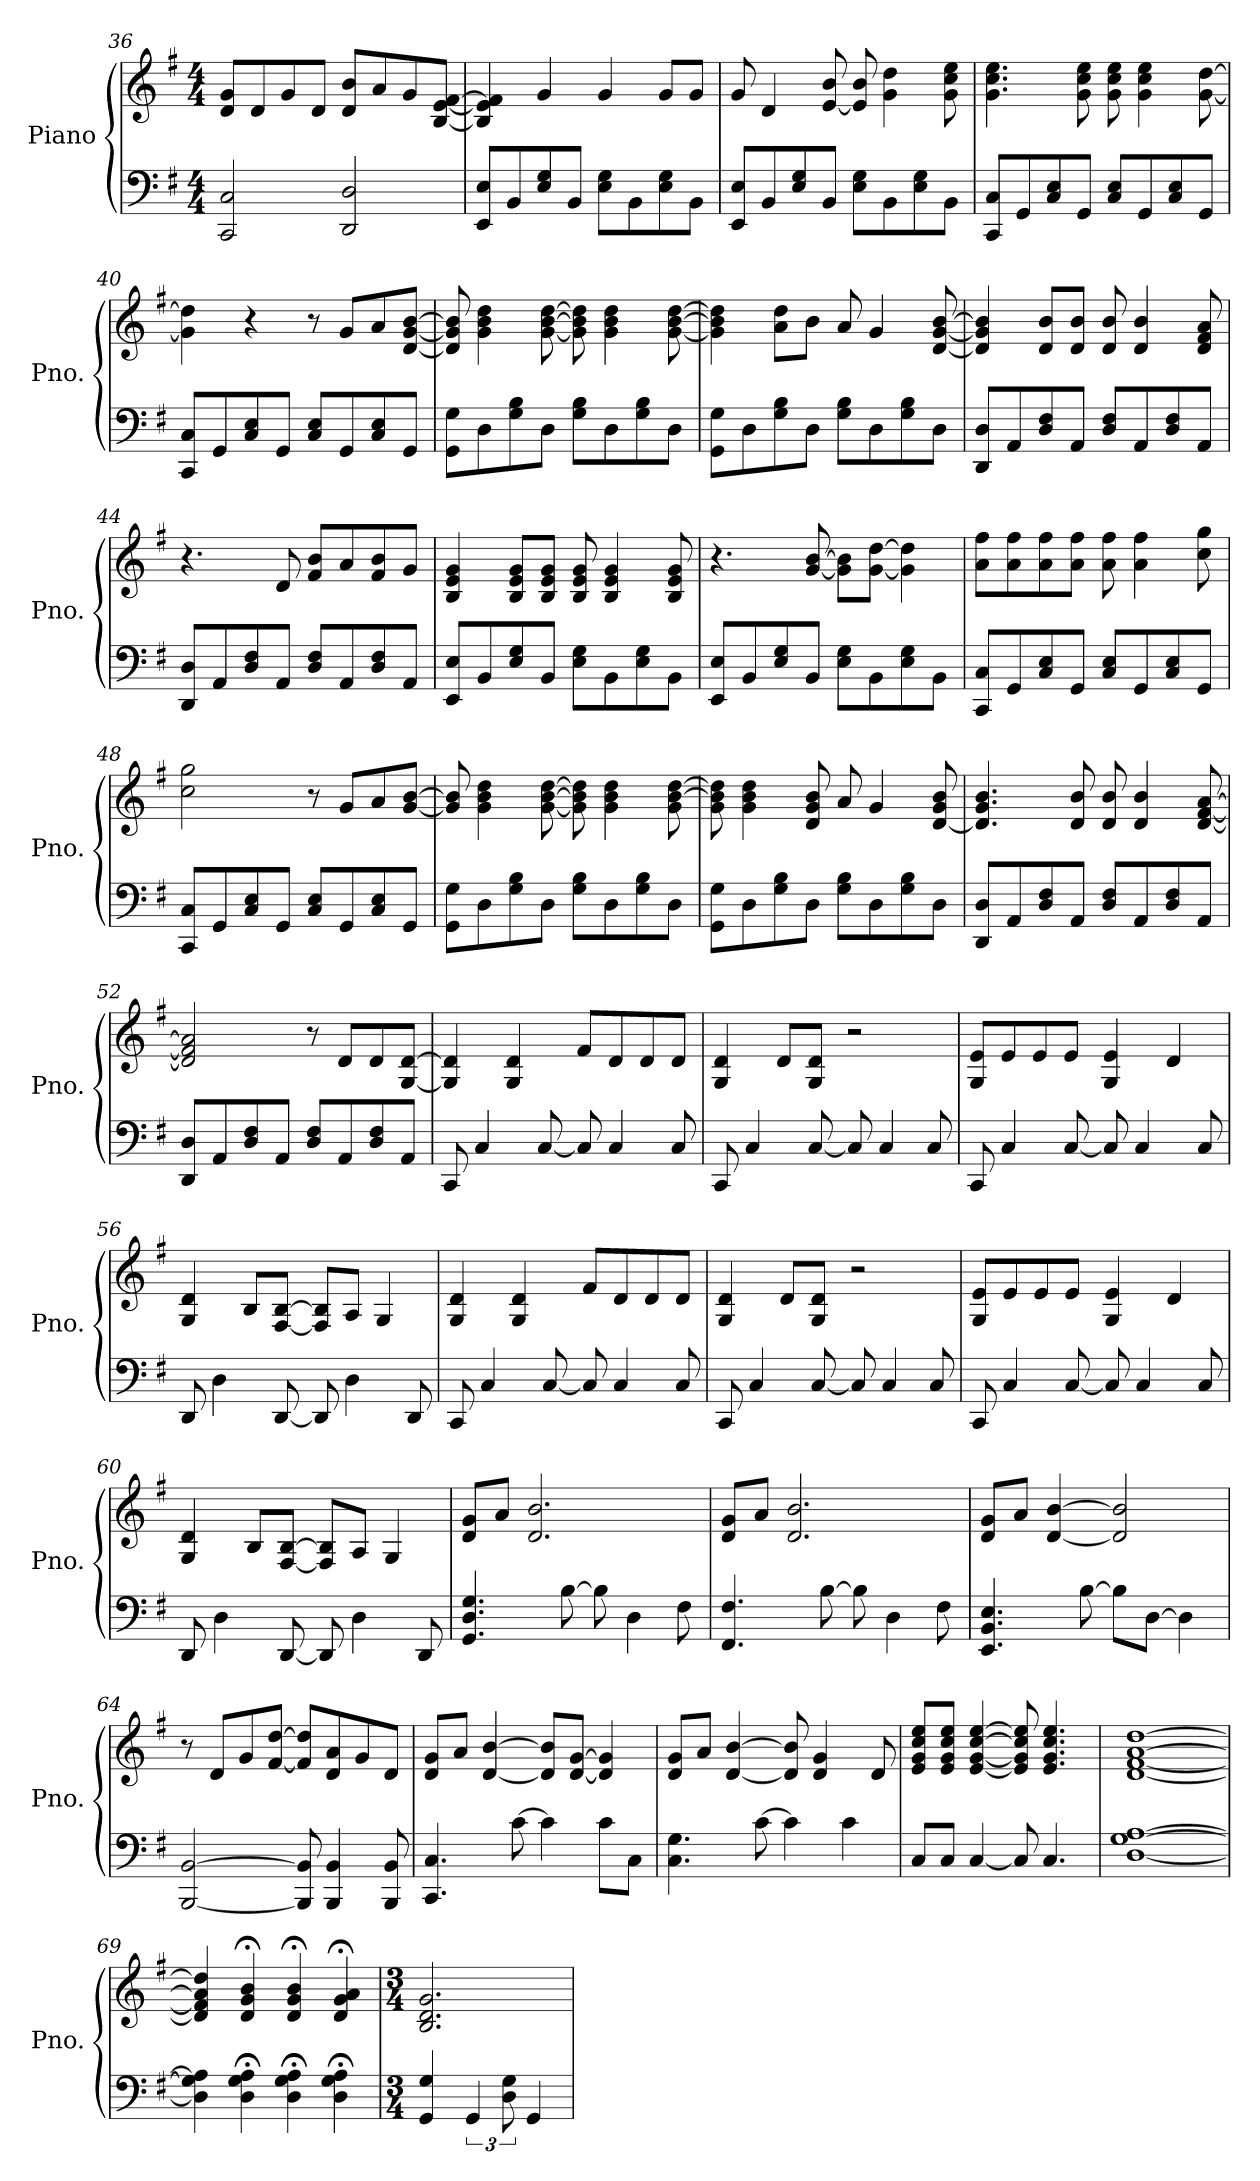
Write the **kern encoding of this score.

**kern	**kern
*part1	*part1
*staff2	*staff1
*I"Piano	*
*I'Pno.	*
*clefF4	*clefG2
*k[f#]	*k[f#]
*M4/4	*M4/4
=36	=36
2CC/ 2C/	8d/ 8g/L
.	8d/
.	8g/
.	8d/J
2DD/ 2D/	8d/ 8b/L
.	8a/
.	8g/
.	[8B/ [8e/ [8f#/J
=37	=37
8EE/ 8E/L	4B/] 4e/] 4f#/]
8BB/	.
8E/ 8G/	4g/
8BB/J	.
8E\ 8G\L	4g/
8BB\	.
8E\ 8G\	8g/L
8BB\J	8g/J
=38	=38
8EE/ 8E/L	8g/
8BB/	4d/
8E/ 8G/	.
8BB/J	[8e/ 8b/
8E\ 8G\L	8e/] 8b/
8BB\	4g\ 4dd\
8E\ 8G\	.
8BB\J	8g\ 8cc\ 8ee\
=39	=39
8CC/ 8C/L	4.g\ 4.cc\ 4.ee\
8GG/	.
8C/ 8E/	.
8GG/J	8g\ 8cc\ 8ee\
8C/ 8E/L	8g\ 8cc\ 8ee\
8GG/	4g\ 4cc\ 4ee\
8C/ 8E/	.
8GG/J	[8g\ [8dd\
!!LO:LB:g=z
=40	=40
8CC/ 8C/L	4g\] 4dd\]
8GG/	.
8C/ 8E/	4r
8GG/J	.
8C/ 8E/L	8r
8GG/	8g/L
8C/ 8E/	8a/
8GG/J	[8d/ [8g/ [8b/J
=41	=41
8GG\ 8G\L	8d/] 8g/] 8b/]
8D\	4g\ 4b\ 4dd\
8G\ 8B\	.
8D\J	[8g\ [8b\ [8dd\
8G\ 8B\L	8g\] 8b\] 8dd\]
8D\	4g\ 4b\ 4dd\
8G\ 8B\	.
8D\J	[8g\ [8b\ [8dd\
=42	=42
8GG\ 8G\L	4g\] 4b\] 4dd\]
8D\	.
8G\ 8B\	8a\ 8dd\L
8D\J	8b\J
8G\ 8B\L	8a/
8D\	4g/
8G\ 8B\	.
8D\J	[8d/ [8g/ [8b/
=43	=43
8DD/ 8D/L	4d/] 4g/] 4b/]
8AA/	.
8D/ 8F#/	8d/ 8b/L
8AA/J	8d/ 8b/J
8D/ 8F#/L	8d/ 8b/
8AA/	4d/ 4b/
8D/ 8F#/	.
8AA/J	8d/ 8f#/ 8a/
=44	=44
8DD/ 8D/L	4.r
8AA/	.
8D/ 8F#/	.
8AA/J	8d/
8D/ 8F#/L	8f#/ 8b/L
8AA/	8a/
8D/ 8F#/	8f#/ 8b/
8AA/J	8g/J
!!LO:LB:g=z
=45	=45
8EE/ 8E/L	4B/ 4e/ 4g/
8BB/	.
8E/ 8G/	8B/ 8e/ 8g/L
8BB/J	8B/ 8e/ 8g/J
8E\ 8G\L	8B/ 8e/ 8g/
8BB\	4B/ 4e/ 4g/
8E\ 8G\	.
8BB\J	8B/ 8e/ 8g/
=46	=46
8EE/ 8E/L	4.r
8BB/	.
8E/ 8G/	.
8BB/J	[8g/ [8b/
8E\ 8G\L	8g\] 8b\]L
8BB\	[8g\ [8dd\J
8E\ 8G\	4g\] 4dd\]
8BB\J	.
=47	=47
8CC/ 8C/L	8a\ 8ff#\L
8GG/	8a\ 8ff#\
8C/ 8E/	8a\ 8ff#\
8GG/J	8a\ 8ff#\J
8C/ 8E/L	8a\ 8ff#\
8GG/	4a\ 4ff#\
8C/ 8E/	.
8GG/J	8cc\ 8gg\
=48	=48
8CC/ 8C/L	2cc\ 2gg\
8GG/	.
8C/ 8E/	.
8GG/J	.
8C/ 8E/L	8r
8GG/	8g/L
8C/ 8E/	8a/
8GG/J	[8g/ [8b/J
!!LO:LB:g=z
=49	=49
8GG\ 8G\L	8g/] 8b/]
8D\	4g\ 4b\ 4dd\
8G\ 8B\	.
8D\J	[8g\ [8b\ [8dd\
8G\ 8B\L	8g\] 8b\] 8dd\]
8D\	4g\ 4b\ 4dd\
8G\ 8B\	.
8D\J	8g\ [8b\ [8dd\
=50	=50
8GG\ 8G\L	8g\ 8b\] 8dd\]
8D\	4g\ 4b\ 4dd\
8G\ 8B\	.
8D\J	8d/ 8g/ 8b/
8G\ 8B\L	8a/
8D\	4g/
8G\ 8B\	.
8D\J	[8d/ 8g/ 8b/
=51	=51
8DD/ 8D/L	4.d/] 4.g/ 4.b/
8AA/	.
8D/ 8F#/	.
8AA/J	8d/ 8b/
8D/ 8F#/L	8d/ 8b/
8AA/	4d/ 4b/
8D/ 8F#/	.
8AA/J	[8d/ [8f#/ [8a/
=52	=52
8DD/ 8D/L	2d/] 2f#/] 2a/]
8AA/	.
8D/ 8F#/	.
8AA/J	.
8D/ 8F#/L	8r
8AA/	8d/L
8D/ 8F#/	8d/
8AA/J	[8G/ [8d/J
!!LO:PB:g=z
=53	=53
8CC/	4G/] 4d/]
4C/	.
.	4G/ 4d/
[8C/	.
8C/]	8f#/L
4C/	8d/
.	8d/
8C/	8d/J
=54	=54
8CC/	4G/ 4d/
4C/	.
.	8d/L
[8C/	8G/ 8d/J
8C/]	2r
4C/	.
8C/	.
=55	=55
8CC/	8G/ 8e/L
4C/	8e/
.	8e/
[8C/	8e/J
8C/]	4G/ 4e/
4C/	.
.	4d/
8C/	.
=56	=56
8DD/	4G/ 4d/
4D\	.
.	8B/L
[8DD/	[8F#/ [8B/J
8DD/]	8F#/] 8B/]L
4D\	8A/J
.	4G/
8DD/	.
!!LO:LB:g=z
=57	=57
8CC/	4G/ 4d/
4C/	.
.	4G/ 4d/
[8C/	.
8C/]	8f#/L
4C/	8d/
.	8d/
8C/	8d/J
=58	=58
8CC/	4G/ 4d/
4C/	.
.	8d/L
[8C/	8G/ 8d/J
8C/]	2r
4C/	.
8C/	.
=59	=59
8CC/	8G/ 8e/L
4C/	8e/
.	8e/
[8C/	8e/J
8C/]	4G/ 4e/
4C/	.
.	4d/
8C/	.
=60	=60
8DD/	4G/ 4d/
4D\	.
.	8B/L
[8DD/	[8F#/ [8B/J
8DD/]	8F#/] 8B/]L
4D\	8A/J
.	4G/
8DD/	.
=61	=61
4.GG/ 4.D/ 4.G/	8d/ 8g/L
.	8a/J
.	2.d/ 2.b/
[8B\	.
8B\]	.
4D\	.
8F#\	.
!!LO:LB:g=z
=62	=62
4.FF#/ 4.F#/	8d/ 8g/L
.	8a/J
.	2.d/ 2.b/
[8B\	.
8B\]	.
4D\	.
8F#\	.
=63	=63
4.EE/ 4.BB/ 4.E/	8d/ 8g/L
.	8a/J
.	[4d/ [4b/
[8B\	.
8B\L]	2d/] 2b/]
[8D\J	.
4D\]	.
=64	=64
[2BBB/ [2BB/	8r
.	8d/L
.	8g/
.	[8f#/ [8dd/J
8BBB/] 8BB/]	8f#/] 8dd/]L
4BBB/ 4BB/	8d/ 8a/
.	8g/
8BBB/ 8BB/	8d/J
=65	=65
4.CC/ 4.C/	8d/ 8g/L
.	8a/J
.	[4d/ [4b/
[8c\	.
4c\]	8d/] 8b/]L
.	[8d/ [8g/J
8c\L	4d/] 4g/]
8C\J	.
=66	=66
4.C\ 4.G\	8d/ 8g/L
.	8a/J
.	[4d/ [4b/
[8c\	.
4c\]	8d/] 8b/]
.	4d/ 4g/
4c\	.
.	8d/
!!LO:LB:g=z
=67	=67
8C/L	8e/ 8g/ 8cc/ 8ee/L
8C/J	8e/ 8g/ 8cc/ 8ee/J
[4C/	[4e/ [4g/ [4cc/ [4ee/
8C/]	8e/] 8g/] 8cc/] 8ee/]
4.C/	4.e/ 4.g/ 4.cc/ 4.ee/
=68	=68
[1D [1G [1A	[1d [1f# [1a [1dd
=69	=69
4D\] 4G\] 4A\]	4d/] 4f#/] 4a/] 4dd/]
4D\;< 4G\;< 4A\;<	4d/;< 4g/;< 4b/;<
4D\;< 4G\;< 4A\;<	4d/;< 4g/;< 4b/;<
4D\;< 4G\;< 4A\;<	4d/;< 4g/;< 4a/;<
=70	=70
*M3/4	*M3/4
4GG/ 4G/	2.B/ 2.d/ 2.g/
6GG/	.
12D\ 12G\	.
4GG/	.
=	=
*-	*-
